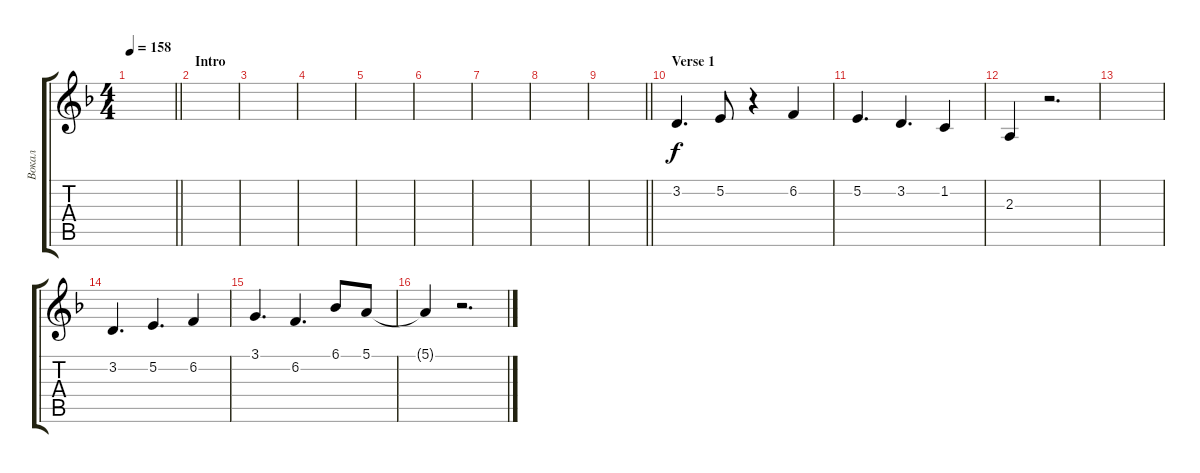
\track ("Вокал" "Вокал") {instrument trumpet}
\staff {score tabs}
\tuning (E4 B3 G3 D3 A2 E2) {hide}
\ts (4 4)
\tempo 158
\clef g2
\barLineRight lightlight
\ks dminor
|
\section ("" "Intro")
|
|
|
|
|
|
|
\barLineRight lightlight
|
\section ("" "Verse 1")
3.2.4{d} 5.2.8 r.4 6.2.4 |
5.2.4{d} 3.2.4{d} 1.2.4 |
2.3.4 r.2{d} |
|
3.2.4{d} 5.2.4{d} 6.2.4 |
3.1.4{d} 6.2.4{d} 6.1.8 5.1.8 |
5.1{t}.4 r.2{d}
